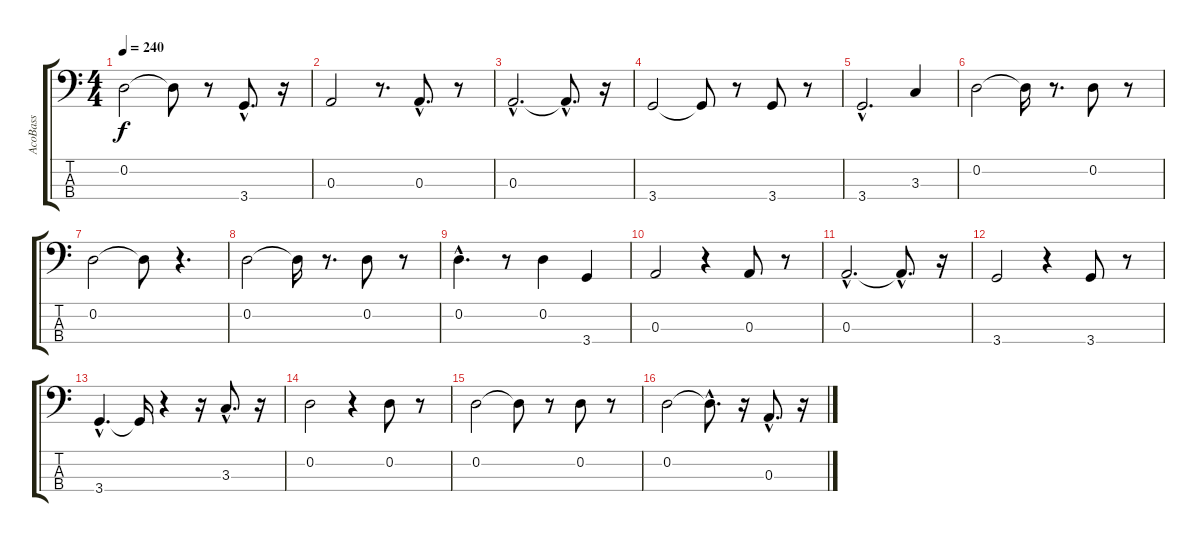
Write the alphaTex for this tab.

\track ("AcoBass" "AcoBass") {instrument acousticbass}
\staff {score tabs}
\tuning (G2 D2 A1 E1) {hide}
\ts (4 4)
\tempo 240
\clef f4
\ks c
0.2.2{dy f} 0.2{t}.8 r.8 3.4{hac}.8{d} r.16 |
0.3.2 r.8{d} 0.3{hac}.8{d} r.8 |
0.3{hac}.2{d} 0.3{hac t}.8{d} r.16 |
3.4.2 3.4{t}.8 r.8 3.4.8 r.8 |
3.4{hac}.2{d} 3.3.4 |
0.2.2 0.2{t}.16 r.8{d} 0.2.8 r.8 |
0.2.2 0.2{t}.8 r.4{d} |
0.2.2 0.2{t}.16 r.8{d} 0.2.8 r.8 |
0.2{hac}.4{d} r.8 0.2.4 3.4.4 |
0.3.2 r.4 0.3.8 r.8 |
0.3{hac}.2{d} 0.3{hac t}.8{d} r.16 |
3.4.2 r.4 3.4.8 r.8 |
3.4{hac}.4{d} 3.4{t}.16 r.4 r.16 3.3{hac}.8{d} r.16 |
0.2.2 r.4 0.2.8 r.8 |
0.2.2 0.2{t}.8 r.8 0.2.8 r.8 |
0.2.2 0.2{hac t}.8{d} r.16 0.3{hac}.8{d} r.16
